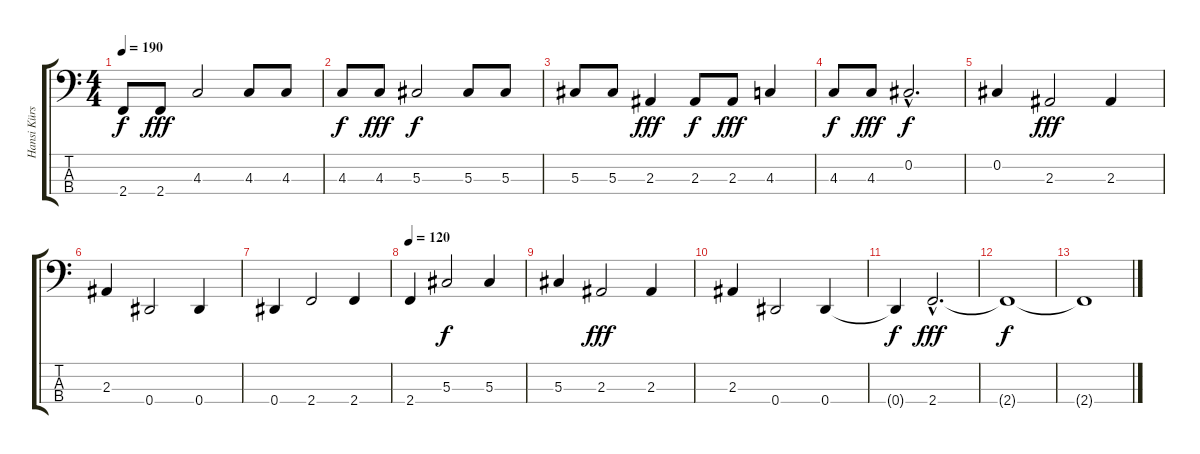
\track ("Hansi Kürsch" "Hansi Kürs") {instrument electricbasspick}
\staff {score tabs}
\tuning (Gb2 Db2 Ab1 Eb1) {hide}
\ts (4 4)
\tempo 190
\clef f4
\ks c
2.4.8{dy f} 2.4.8{dy fff} 4.3.2 4.3.8 4.3.8 |
4.3.8{dy f} 4.3.8{dy fff} 5.3.2{dy f} 5.3.8 5.3.8 |
5.3.8 5.3.8 2.3.4{dy fff} 2.3.8{dy f} 2.3.8{dy fff} 4.3.4 |
4.3.8{dy f} 4.3.8{dy fff} 0.2{hac}.2{d dy f} |
0.2.4 2.3.2{dy fff} 2.3.4 |
2.3.4 0.4.2 0.4.4 |
0.4.4 2.4.2 2.4.4 |
\tempo 120
2.4.4 5.3.2{dy f} 5.3.4 |
5.3.4 2.3.2{dy fff} 2.3.4 |
2.3.4 0.4.2 0.4.4 |
0.4{t}.4{dy f} 2.4{hac}.2{d dy fff} |
2.4{t}.1{dy f} |
2.4{t}.1
